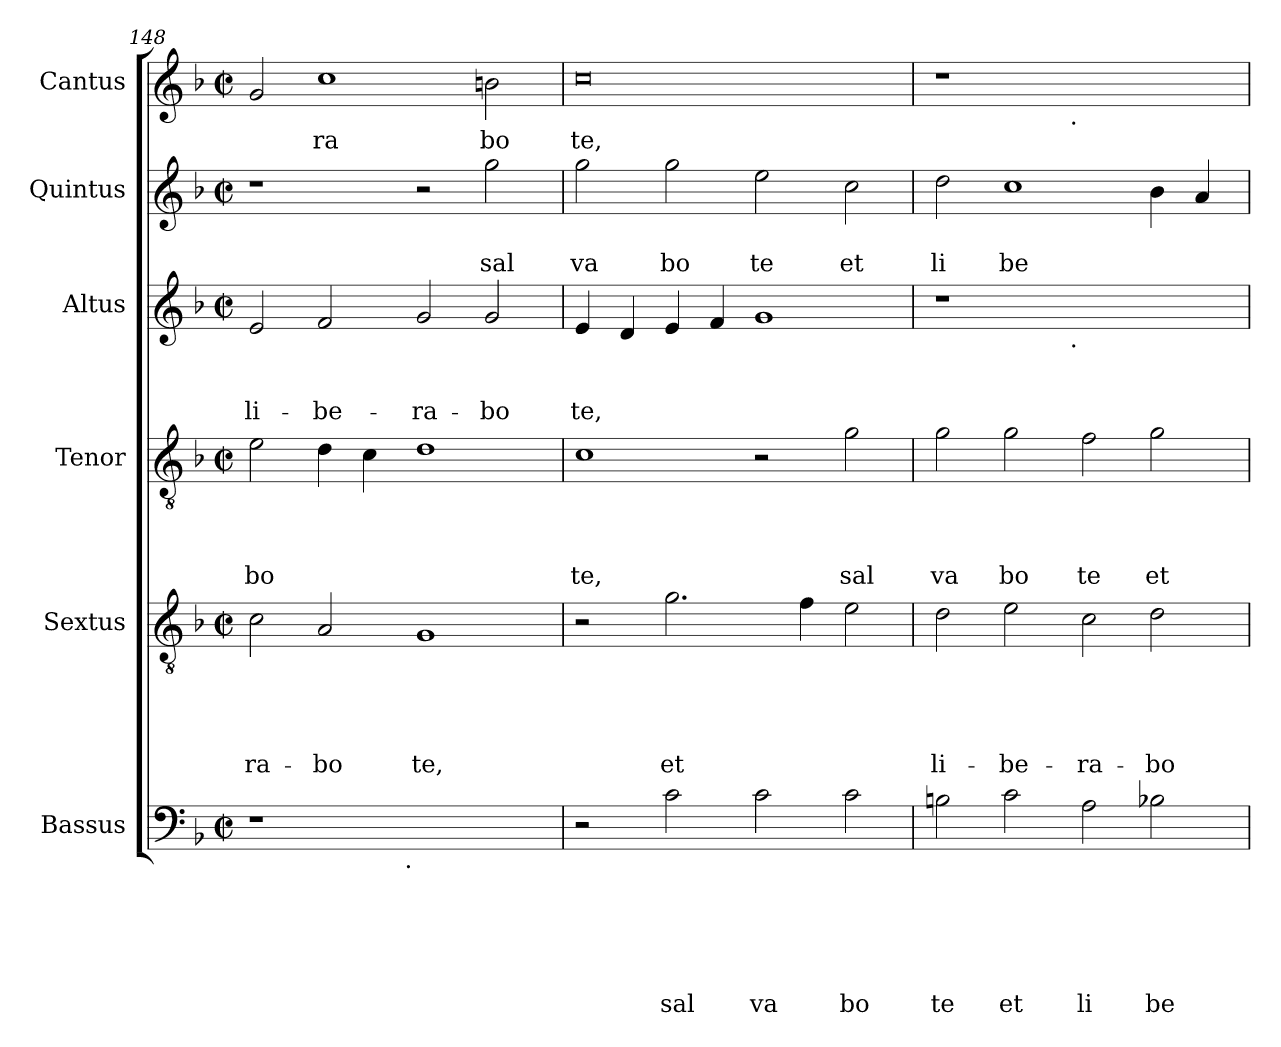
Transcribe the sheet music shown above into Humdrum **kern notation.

**kern	**text	**text	**text	**text	**text	**text	**kern	**text	**text	**text	**text	**text	**kern	**text	**text	**text	**text	**kern	**text	**text	**text	**kern	**text	**text	**kern	**text
*part6	*part6	*part6	*part6	*part6	*part6	*part6	*part5	*part5	*part5	*part5	*part5	*part5	*part4	*part4	*part4	*part4	*part4	*part3	*part3	*part3	*part3	*part2	*part2	*part2	*part1	*part1
*staff6	*staff6	*staff6	*staff6	*staff6	*staff6	*staff6	*staff5	*staff5	*staff5	*staff5	*staff5	*staff5	*staff4	*staff4	*staff4	*staff4	*staff4	*staff3	*staff3	*staff3	*staff3	*staff2	*staff2	*staff2	*staff1	*staff1
*I"Bassus	*	*	*	*	*	*	*I"Sextus	*	*	*	*	*	*I"Tenor	*	*	*	*	*I"Altus	*	*	*	*I"Quintus	*	*	*I"Cantus	*
*clefF4	*	*	*	*	*	*	*clefGv2	*	*	*	*	*	*clefGv2	*	*	*	*	*clefG2	*	*	*	*clefG2	*	*	*clefG2	*
*k[b-]	*	*	*	*	*	*	*k[b-]	*	*	*	*	*	*k[b-]	*	*	*	*	*k[b-]	*	*	*	*k[b-]	*	*	*k[b-]	*
*F:	*	*	*	*	*	*	*F:	*	*	*	*	*	*F:	*	*	*	*	*F:	*	*	*	*F:	*	*	*F:	*
*M2/2	*	*	*	*	*	*	*M2/2	*	*	*	*	*	*M2/2	*	*	*	*	*M2/2	*	*	*	*M2/2	*	*	*M2/2	*
*met(c|)	*	*	*	*	*	*	*met(c|)	*	*	*	*	*	*met(c|)	*	*	*	*	*met(c|)	*	*	*	*met(c|)	*	*	*met(c|)	*
=148	=148	=148	=148	=148	=148	=148	=148	=148	=148	=148	=148	=148	=148	=148	=148	=148	=148	=148	=148	=148	=148	=148	=148	=148	=148	=148
!	!	!	!	!	!	!	!	!	!	!	!	!LO:LY:b	!	!	!	!	!LO:LY:b	!	!	!	!LO:LY:b	!	!	!	!	!
*^	*	*	*	*	*	*	*	*	*	*	*	*	*	*	*	*	*	*	*	*	*	*	*	*	*	*
1r	2ryy	.	.	.	.	.	.	2c\	.	.	.	.	-ra-	2e\	.	.	.	bo	2e/	.	.	li-	1r	.	.	2g/	.
!	!	!	!	!	!	!	!	!	!	!	!	!	!LO:LY:b	!	!	!	!	!	!	!	!	!LO:LY:b	!	!	!	!	!LO:LY:b
.	4...ryy	.	.	.	.	.	.	2A/	.	.	.	.	-bo	4d\	.	.	.	.	2f/	.	.	-be-	.	.	.	1cc	ra
.	.	.	.	.	.	.	.	.	.	.	.	.	.	4c\	.	.	.	.	.	.	.	.	.	.	.	.	.
!	!LO:TX:b:t=.	!	!	!	!	!	!	!	!	!	!	!	!	!	!	!	!	!	!	!	!	!	!	!	!	!	!
.	1ryy	.	.	.	.	.	.	.	.	.	.	.	.	.	.	.	.	.	.	.	.	.	.	.	.	.	.
!	!	!	!	!	!	!	!	!	!	!	!	!	!LO:LY:b	!	!	!	!	!	!	!	!	!LO:LY:b	!	!	!	!	!
1ryy	.	.	.	.	.	.	.	1G	.	.	.	.	te,	1d	.	.	.	.	2g/	.	.	-ra-	2r	.	.	.	.
!	!	!	!	!	!	!	!	!	!	!	!	!	!	!	!	!	!	!	!	!	!	!LO:LY:b	!	!	!LO:LY:b	!	!LO:LY:b
.	.	.	.	.	.	.	.	.	.	.	.	.	.	.	.	.	.	.	2g/	.	.	-bo	2gg\	.	sal	2b\	bo
.	32ryy	.	.	.	.	.	.	.	.	.	.	.	.	.	.	.	.	.	.	.	.	.	.	.	.	.	.
=149	=149	=149	=149	=149	=149	=149	=149	=149	=149	=149	=149	=149	=149	=149	=149	=149	=149	=149	=149	=149	=149	=149	=149	=149	=149	=149	=149
!	!	!	!	!	!	!	!	!	!	!	!	!	!	!	!	!	!	!LO:LY:b	!	!	!	!LO:LY:b	!	!	!LO:LY:b	!	!LO:LY:b
*v	*v	*	*	*	*	*	*	*	*	*	*	*	*	*	*	*	*	*	*	*	*	*	*	*	*	*	*
2r	.	.	.	.	.	.	2r	.	.	.	.	.	1c	.	.	.	te,	4e/	.	.	te,	2gg\	.	va	0cc	te,
.	.	.	.	.	.	.	.	.	.	.	.	.	.	.	.	.	.	4d/	.	.	.	.	.	.	.	.
!	!	!	!	!	!	!LO:LY:b	!	!	!	!	!	!LO:LY:b	!	!	!	!	!	!	!	!	!	!	!	!LO:LY:b	!	!
2c\	.	.	.	.	.	sal	2.g\	.	.	.	.	et	.	.	.	.	.	4e/	.	.	.	2gg\	.	bo	.	.
.	.	.	.	.	.	.	.	.	.	.	.	.	.	.	.	.	.	4f/	.	.	.	.	.	.	.	.
!	!	!	!	!	!	!LO:LY:b	!	!	!	!	!	!	!	!	!	!	!	!	!	!	!	!	!	!LO:LY:b	!	!
2c\	.	.	.	.	.	va	.	.	.	.	.	.	2r	.	.	.	.	1g	.	.	.	2ee\	.	te	.	.
.	.	.	.	.	.	.	4f\	.	.	.	.	.	.	.	.	.	.	.	.	.	.	.	.	.	.	.
!	!	!	!	!	!	!LO:LY:b	!	!	!	!	!	!	!	!	!	!	!LO:LY:b	!	!	!	!	!	!	!LO:LY:b	!	!
2c\	.	.	.	.	.	bo	2e\	.	.	.	.	.	2g\	.	.	.	sal	.	.	.	.	2cc\	.	et	.	.
=150	=150	=150	=150	=150	=150	=150	=150	=150	=150	=150	=150	=150	=150	=150	=150	=150	=150	=150	=150	=150	=150	=150	=150	=150	=150	=150
!	!	!	!	!	!	!LO:LY:b	!	!	!	!	!	!LO:LY:b	!	!	!	!	!LO:LY:b	!	!	!	!	!	!	!LO:LY:b	!	!
*	*	*	*	*	*	*	*	*	*	*	*	*	*	*	*	*	*	*^	*	*	*	*	*	*	*^	*
2Bn\	.	.	.	.	.	te	2d\	.	.	.	.	li-	2g\	.	.	.	va	1r	2ryy	.	.	.	2dd\	.	li	1r	2ryy	.
!	!	!	!	!	!	!LO:LY:b	!	!	!	!	!	!LO:LY:b	!	!	!	!	!LO:LY:b	!	!	!	!	!	!	!	!LO:LY:b	!	!	!
2c\	.	.	.	.	.	et	2e\	.	.	.	.	-be-	2g\	.	.	.	bo	.	4...ryy	.	.	.	1cc	.	be	.	4...ryy	.
!	!	!	!	!	!	!	!	!	!	!	!	!	!	!	!	!	!	!	!	!	!	!	!	!	!	!	!LO:TX:b:t=.	!
!	!	!	!	!	!	!	!	!	!	!	!	!	!	!	!	!	!	!	!LO:TX:b:t=.	!	!	!	!	!	!	!	!	!
.	.	.	.	.	.	.	.	.	.	.	.	.	.	.	.	.	.	.	1ryy	.	.	.	.	.	.	.	1ryy	.
!	!	!	!	!	!	!LO:LY:b	!	!	!	!	!	!LO:LY:b	!	!	!	!	!LO:LY:b	!	!	!	!	!	!	!	!	!	!	!
2A\	.	.	.	.	.	li	2c\	.	.	.	.	-ra-	2f\	.	.	.	te	1ryy	.	.	.	.	.	.	.	1ryy	.	.
!	!	!	!	!	!	!LO:LY:b	!	!	!	!	!	!LO:LY:b	!	!	!	!	!LO:LY:b	!	!	!	!	!	!	!	!	!	!	!
2B-X\	.	.	.	.	.	be	2d\	.	.	.	.	-bo	2g\	.	.	.	et	.	.	.	.	.	4b-\	.	.	.	.	.
.	.	.	.	.	.	.	.	.	.	.	.	.	.	.	.	.	.	.	.	.	.	.	4a/	.	.	.	.	.
.	.	.	.	.	.	.	.	.	.	.	.	.	.	.	.	.	.	.	32ryy	.	.	.	.	.	.	.	32ryy	.
*	*	*	*	*	*	*	*	*	*	*	*	*	*	*	*	*	*	*v	*v	*	*	*	*	*	*	*v	*v	*
=	=	=	=	=	=	=	=	=	=	=	=	=	=	=	=	=	=	=	=	=	=	=	=	=	=	=
*-	*-	*-	*-	*-	*-	*-	*-	*-	*-	*-	*-	*-	*-	*-	*-	*-	*-	*-	*-	*-	*-	*-	*-	*-	*-	*-
